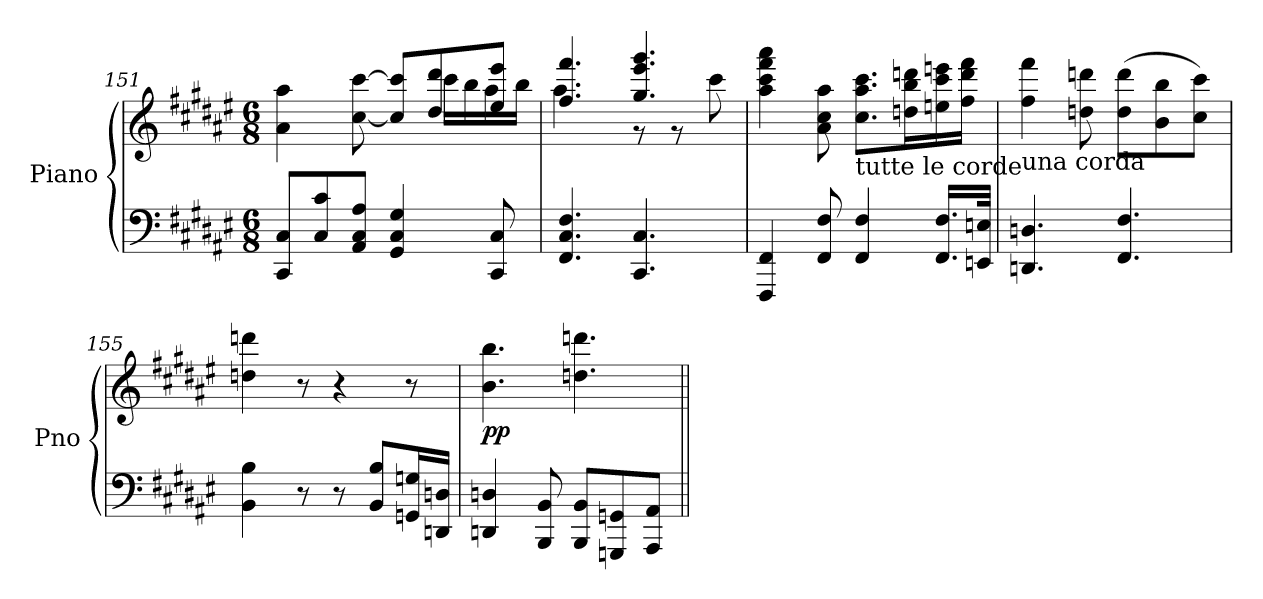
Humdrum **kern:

**kern	**kern	**dynam
*part1	*part1	*part1
*staff2	*staff1	*staff1/2
*I"Piano	*	*
*I'Pno	*	*
*clefF4	*clefG2	*
*k[f#c#g#d#a#e#]	*k[f#c#g#d#a#e#]	*
*F#:	*F#:	*
*M6/8	*M6/8	*
=151	=151	=151
*	*^	*
8CC#/ 8C#/L	4a#\ 4aa#\	2ryy	.
8C#/ 8c#/	.	.	.
8AA#/ 8C#/ 8A#/J	[8cc#\ [8ccc#\	.	.
4GG#/ 4C#/ 4G#/	8cc#/] 8ccc#/]L	.	.
.	8dd#/ 8ddd#/	16ccc#\LL	.
.	.	16bb\	.
8CC#/ 8C#/	8ee#/ 8eee#/J	16aa#\	.
.	.	16bb\JJ	.
=152	=152	=152	=152
4.FF#/ 4.C#/ 4.F#/	4.ff#/ 4.fff#/	4.aa#\	.
4.CC#/ 4.C#/	4.gg#/ 4.eee#/ 4.ggg#/	8rg	.
.	.	8rg	.
.	.	8ccc#\	.
*	*v	*v	*
=153	=153	=153
4FFF#/ 4FF#/	4aa#\ 4ccc#\ 4fff#\ 4aaa#\	.
8FF#/ 8F#/	8a#\ 8cc#\ 8aa#\	.
!	!LO:TX:b:t=tutte le corde	!
4FF#/ 4F#/	8.cc#\ 8.aa#\ 8.ccc#\L	.
.	16ddn\ 16bb\ 16dddn\L	.
16.FF#/ 16.F#/LL	16een\ 16ccc#\ 16eeen\	.
.	16ff#\ 16ddd\ 16fff#\JJ	.
32EEn/ 32En/JJk	.	.
!!LO:PB:g=z
=154	=154	=154
!	!LO:TX:b:t=una corda	!
4.DDn/ 4.Dn/	4ff#\ 4fff#\	.
.	8ddn\ 8dddn\	.
4.FF#/ 4.F#/	(8dd\ 8ddd\L	.
.	8b\ 8bb\	.
.	8cc#\ 8ccc#\J)	.
!!LO:PB:g=z
=155	=155	=155
4BB\ 4B\	4ddn\ 4dddn\	.
8r	8r	.
8r	4r	.
8BB/ 8B/L	.	.
16GGn/ 16Gn/L	8r	.
16DDn/ 16Dn/JJ	.	.
=156	=156	=156
!	!	!LO:DY:b
4DDn/ 4Dn/	4.b\ 4.bb\	pp
8BBB/ 8BB/	.	.
8BBB/ 8BB/L	4.ddn\ 4.dddn\	.
8GGGn/ 8GGn/	.	.
8AAA#/ 8AA#/J	.	.
=||	=||	=||
*-	*-	*-
